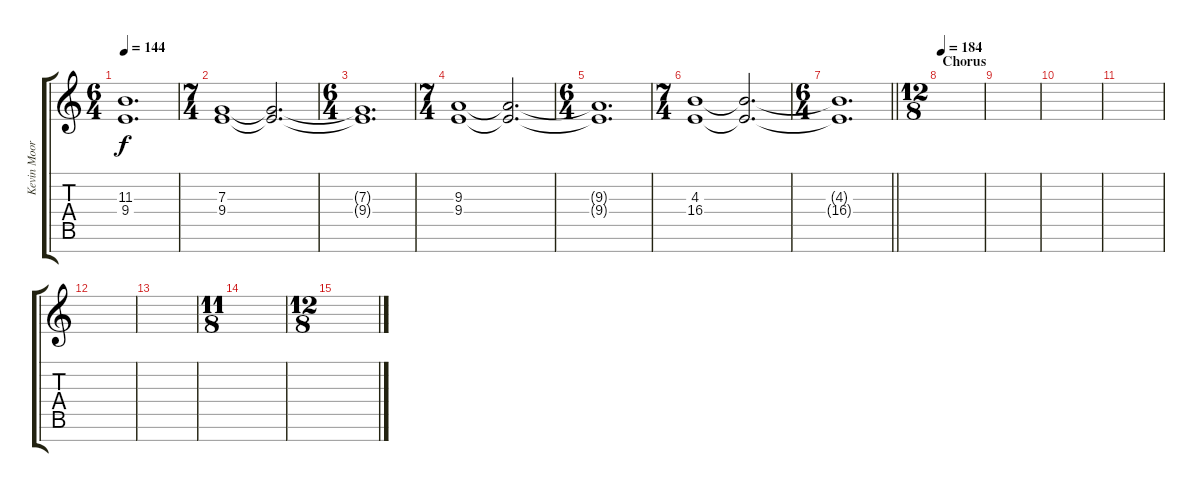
\track ("Kevin Moore - 2" "Kevin Moor") {instrument voiceoohs}
\staff {score tabs}
\tuning (A4 E4 C4 G3 D3 A2 E2) {hide}
\ts (6 4)
\tempo 144
\clef g2
\ks c
(11.3{t} 9.4{t}).1{d dy f} |
\ts (7 4)
(7.3 9.4).1 (7.3{t} 9.4{t}).2{d} |
\ts (6 4)
(7.3{t} 9.4{t}).1{d} |
\ts (7 4)
(9.3 9.4).1 (9.3{t} 9.4{t}).2{d} |
\ts (6 4)
(9.3{t} 9.4{t}).1{d} |
\ts (7 4)
(4.3 16.4).1 (4.3{t} 16.4{t}).2{d} |
\ts (6 4)
\barLineRight lightlight
(4.3{t} 16.4{t}).1{d} |
\ts (12 8)
\section ("" "Chorus")
\tempo 184
|
|
|
|
|
|
\ts (11 8)
|
\ts (12 8)
